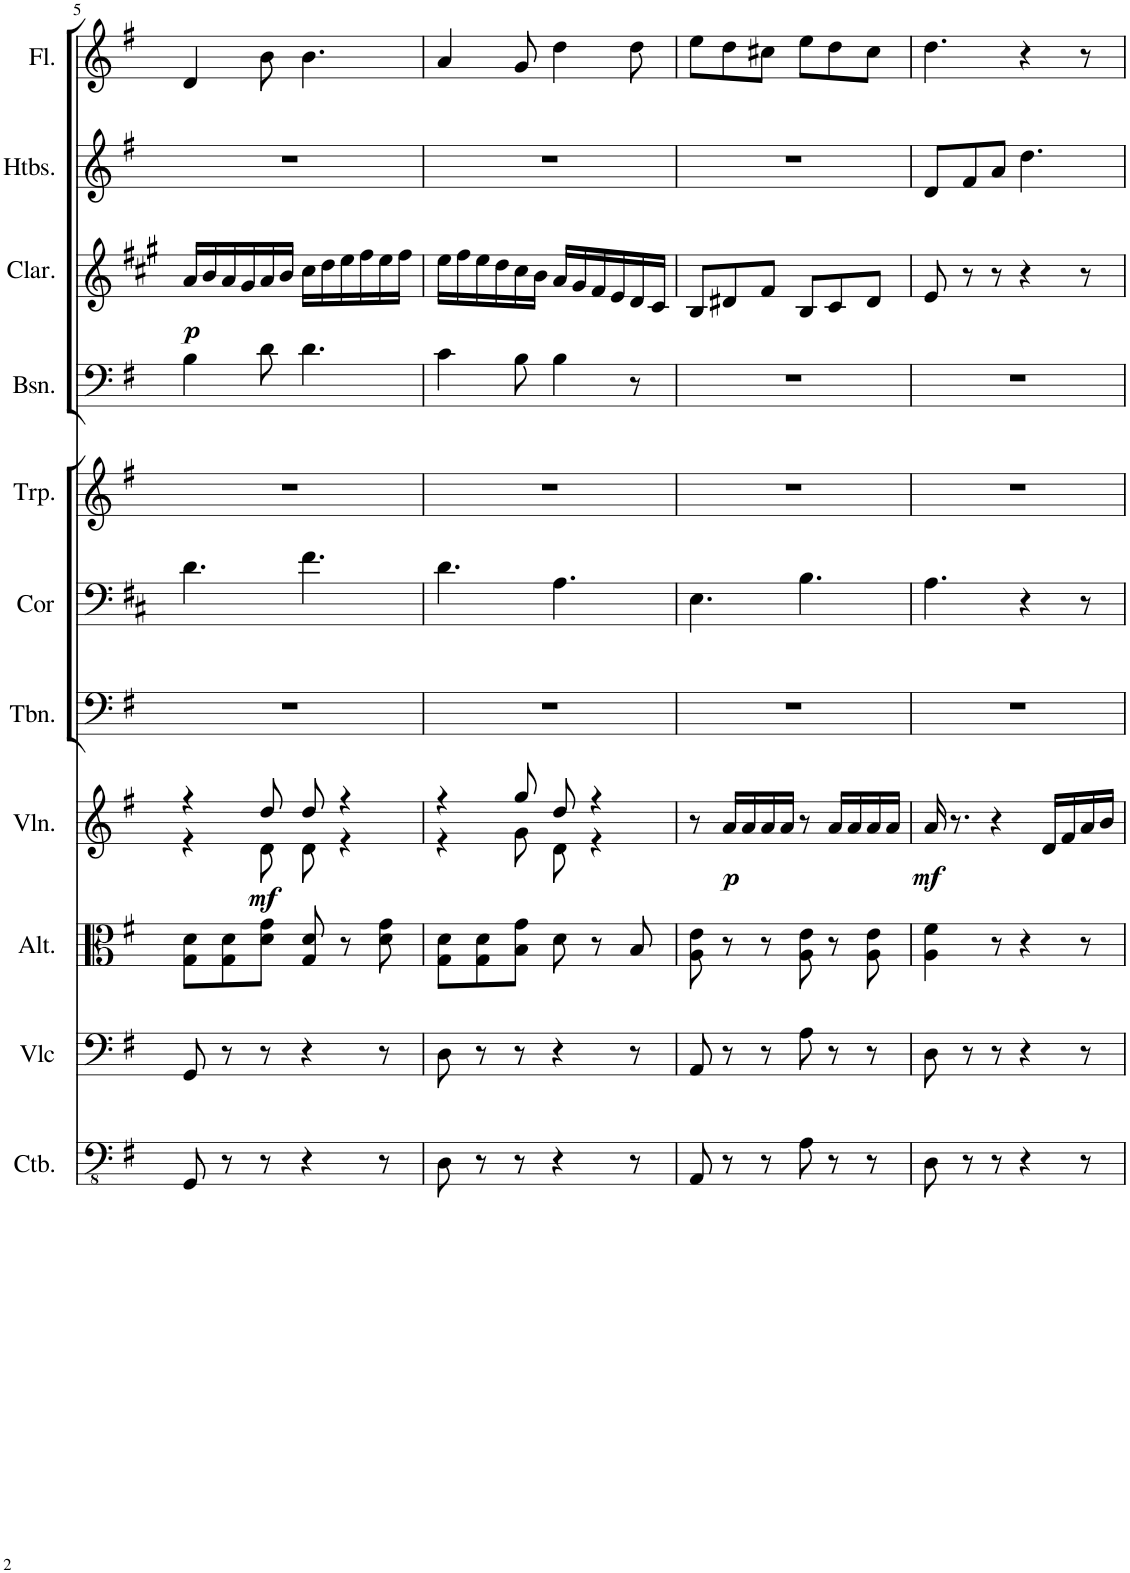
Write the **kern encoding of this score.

**kern	**kern	**kern	**kern	**dynam	**kern	**kern	**kern	**kern	**kern	**dynam	**kern	**kern
*part11	*part10	*part9	*part8	*part8	*part7	*part6	*part5	*part4	*part3	*part3	*part2	*part1
*staff11	*staff10	*staff9	*staff8	*staff8	*staff7	*staff6	*staff5	*staff4	*staff3	*staff3	*staff2	*staff1
*I"Contrebasse	*I"Violoncelle	*I"Alto	*I"Violon	*	*I"Trombone	*I"Cor en Fa	*I"Trompette en Do	*I"Basson	*I"Clarinette en Sib	*	*I"Hautbois	*I"Flûte
*I'Ctb.	*I'Vlc	*I'Alt.	*I'Vln.	*	*I'Tbn.	*I'Cor	*I'Trp.	*I'Bsn.	*I'Clar.	*	*I'Htbs.	*I'Fl.
!!LO:PB:g=z
*clefFv4	*clefF4	*clefC3	*clefG2	*	*clefF4	*clefF4	*clefG2	*clefF4	*clefG2	*	*clefG2	*clefG2
*Trd7c12	*	*	*	*	*	*Trd4c7	*Trd1c2	*	*Trd1c2	*	*	*
*k[f#]	*k[f#]	*k[f#]	*k[f#]	*	*k[f#]	*k[f#c#]	*k[f#]	*k[f#]	*k[f#c#g#]	*	*k[f#]	*k[f#]
*M6/8	*M6/8	*M6/8	*M6/8	*	*M6/8	*M6/8	*M6/8	*M6/8	*M6/8	*	*M6/8	*M6/8
=5	=5	=5	=5	=5	=5	=5	=5	=5	=5	=5	=5	=5
*	*	*	*^	*	*	*	*	*	*	*	*	*
!	!	!	!	!	!	!	!	!	!	!	!LO:DY:b	!	!
8GGG/	8GG/	8G\ 8d\L	4r	4r	.	2.r	4.d\	2.r	4B\	16a/LL	p	2.r	4d/
.	.	.	.	.	.	.	.	.	.	16b/	.	.	.
8r	8r	8G\ 8d\	.	.	.	.	.	.	.	16a/	.	.	.
.	.	.	.	.	.	.	.	.	.	16g#/	.	.	.
!	!	!	!	!	!LO:DY:b	!	!	!	!	!	!	!	!
8r	8r	8d\ 8g\J	8dd/	8d\	mf	.	.	.	8d\	16a/	.	.	8b\
.	.	.	.	.	.	.	.	.	.	16b/JJ	.	.	.
4r	4r	8G/ 8d/	8dd/	8d\	.	.	4.f#\	.	4.d\	16cc#\LL	.	.	4.b\
.	.	.	.	.	.	.	.	.	.	16dd\	.	.	.
.	.	8r	4r	4r	.	.	.	.	.	16ee\	.	.	.
.	.	.	.	.	.	.	.	.	.	16ff#\	.	.	.
8r	8r	8d\ 8g\	.	.	.	.	.	.	.	16ee\	.	.	.
.	.	.	.	.	.	.	.	.	.	16ff#\JJ	.	.	.
=6	=6	=6	=6	=6	=6	=6	=6	=6	=6	=6	=6	=6	=6
8DD\	8D\	8G\ 8d\L	4r	4r	.	2.r	4.d\	2.r	4c\	16ee\LL	.	2.r	4a/
.	.	.	.	.	.	.	.	.	.	16ff#\	.	.	.
8r	8r	8G\ 8d\	.	.	.	.	.	.	.	16ee\	.	.	.
.	.	.	.	.	.	.	.	.	.	16dd\	.	.	.
8r	8r	8B\ 8g\J	8gg/	8g\	.	.	.	.	8B\	16cc#\	.	.	8g/
.	.	.	.	.	.	.	.	.	.	16b\JJ	.	.	.
4r	4r	8d\	8dd/	8d\	.	.	4.A\	.	4B\	16a/LL	.	.	4dd\
.	.	.	.	.	.	.	.	.	.	16g#/	.	.	.
.	.	8r	4r	4r	.	.	.	.	.	16f#/	.	.	.
.	.	.	.	.	.	.	.	.	.	16e/	.	.	.
8r	8r	8B/	.	.	.	.	.	.	8r	16d/	.	.	8dd\
.	.	.	.	.	.	.	.	.	.	16c#/JJ	.	.	.
*	*	*	*v	*v	*	*	*	*	*	*	*	*	*
=7	=7	=7	=7	=7	=7	=7	=7	=7	=7	=7	=7	=7
8AAA/	8AA/	8A\ 8e\	8r	.	2.r	4.E\	2.r	2.r	8B/L	.	2.r	8ee\L
!	!	!	!	!LO:DY:b	!	!	!	!	!	!	!	!
8r	8r	8r	16a/LL	p	.	.	.	.	8d#X/	.	.	8dd\
.	.	.	16a/	.	.	.	.	.	.	.	.	.
8r	8r	8r	16a/	.	.	.	.	.	8f#/J	.	.	8cc#X\J
.	.	.	16a/JJ	.	.	.	.	.	.	.	.	.
8AA\	8A\	8A\ 8e\	8r	.	.	4.B\	.	.	8B/L	.	.	8ee\L
8r	8r	8r	16a/LL	.	.	.	.	.	8c#/	.	.	8dd\
.	.	.	16a/	.	.	.	.	.	.	.	.	.
8r	8r	8A\ 8e\	16a/	.	.	.	.	.	8d#/J	.	.	8cc#\J
.	.	.	16a/JJ	.	.	.	.	.	.	.	.	.
=8	=8	=8	=8	=8	=8	=8	=8	=8	=8	=8	=8	=8
!	!	!	!	!LO:DY:b	!	!	!	!	!	!	!	!
8DD\	8D\	4A\ 4f#\	16a/	mf	2.r	4.A\	2.r	2.r	8e/	.	8d/L	4.dd\
.	.	.	8.r	.	.	.	.	.	.	.	.	.
8r	8r	.	.	.	.	.	.	.	8r	.	8f#/	.
8r	8r	8r	4r	.	.	.	.	.	8r	.	8a/J	.
4r	4r	4r	.	.	.	4r	.	.	4r	.	4.dd\	4r
.	.	.	16d/LL	.	.	.	.	.	.	.	.	.
.	.	.	16f#/	.	.	.	.	.	.	.	.	.
8r	8r	8r	16a/	.	.	8r	.	.	8r	.	.	8r
.	.	.	16b/JJ	.	.	.	.	.	.	.	.	.
=	=	=	=	=	=	=	=	=	=	=	=	=
*-	*-	*-	*-	*-	*-	*-	*-	*-	*-	*-	*-	*-
